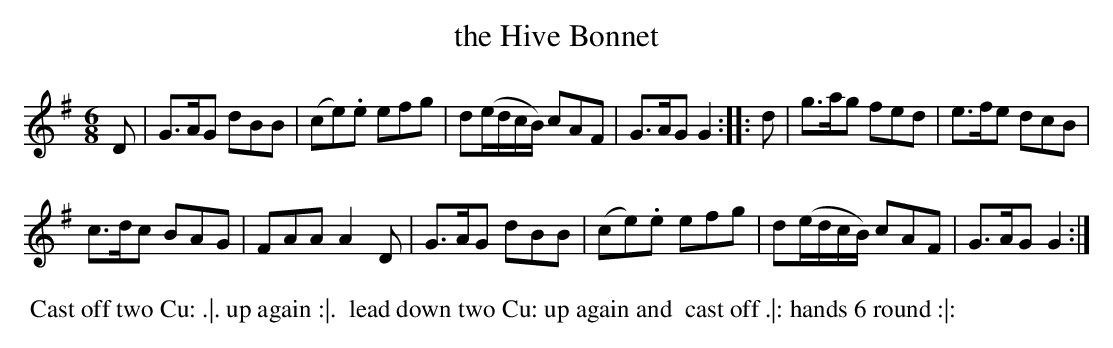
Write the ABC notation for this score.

X:1
T: the Hive Bonnet
M: 6/8
L: 1/8
K: G
D |\
G>AG dBB | (ce).e efg |\
d(e/d/c/B/) cAF | G>AG G2 :: d |\
g>ag fed | e>fe dcB |
c>dc BAG | FAA A2D |\
G>AG dBB | (ce).e efg |\
d(e/d/c/B/) cAF | G>AG G2 :|
